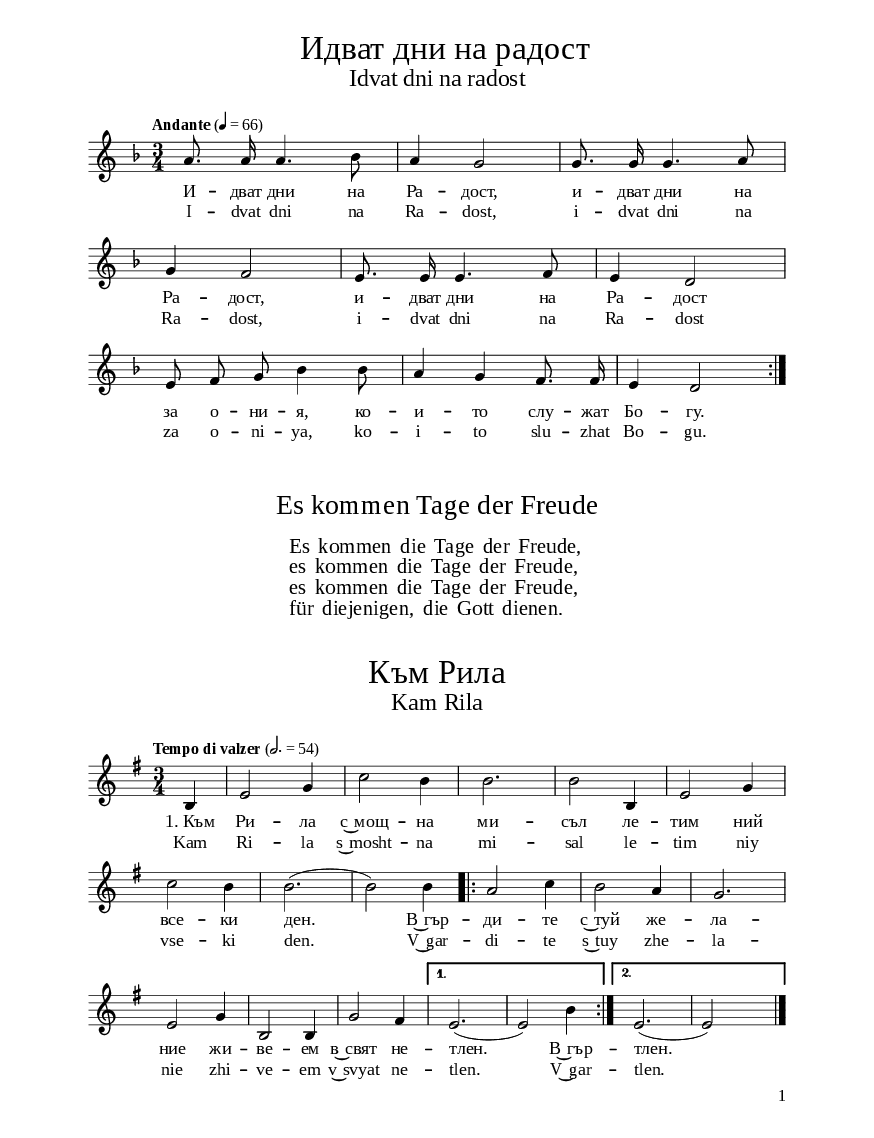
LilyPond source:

\version "2.24.0"

% include paper part and global functions
\include "include/globals.ily"

\bookpart {
  \label #'ref056_1
  \tocItem \markup "Идват дни на радост – Idvat dni na radost"
  \include "include/bookpart-paper.ily"
  \score {
    \include "include/score-layout.ily"

    \new Voice \absolute  {
      \clef treble
      \key d \minor
      \time 3/4
      \autoBeamOff
      \tempoFunc "Andante" 4 "66"
      \repeat volta 2 {

        a'8. a'16 a'4. bes'8 | a'4 g'2 | g'8. g'16 g'4. a'8 | \break
        g'4 f'2 | e'8. e'16 e'4. f'8 | e'4 d'2 | \break
        e'8 f'8 g'8 bes'4 bes'8 | a'4 g'4 f'8. f'16 | e'4 d'2 |
      }
    }

    \addlyrics {
      И -- дват дни на Ра -- дост, и -- дват дни на
      Ра -- дост, и -- дват дни на Ра -- дост
      за о -- ни -- я, ко -- и -- то слу -- жат Бо -- гу.
    }

    \addlyrics {
      I -- dvat dni na Ra -- dost, i -- dvat dni na
      Ra -- dost, i -- dvat dni na Ra -- dost
      za o -- ni -- ya, ko -- i -- to slu -- zhat Bo -- gu.
    }


    \header {
      title = \titleFunc "  Идват дни на радост" "Idvat dni na radost"
    }

    \midi{}

  } % score

  % include foreign translation(s) of the song
  \markup \empty-two
  \version "2.24.0"

\markup \fill-line { \fontsize #deTitleFontSize "Es kommen Tage der Freude" }
\markup \null
\markup \null

\markup \fontsize #deCoupletFontSize {
  \hspace #18
  \override #`(baseline-skip . ,deCoupletBaselineSkip)

  \column {
    \line { " " Es kommen die Tage der Freude, }

    \line { " " es kommen die Tage der Freude,}

    \line { " " es kommen die Tage der Freude,}

    \line { " " für diejenigen, die Gott dienen. }

  }

}


  \markup \empty-two

    \label #'ref056_2
  \tocItem \markup "Към Рила – Kam Rila"

  \include "include/bookpart-paper.ily"
  \score {
    \include "include/score-layout.ily"

    \new Voice \absolute  {
      \clef treble
      \key e \minor
      \time 3/4
      \tempoFunc "Tempo di valzer" 2. "54"
      \partial 4 b4 | e'2 g'4 | c''2 b'4 | b'2. | b'2 b4 | e'2 g'4 | \break
      c''2 b'4 | b'2. ( | b'2 ) b'4 |
      \repeat volta 2 {
        a'2 c''4 | b'2 a'4 | g'2. \break
        e'2 g'4 | b2 b4 | g'2 fis'4
      }
      \alternative {
        { e'2. ( | e'2 ) b'4 | }
        { e'2. ( | e'2 ) s4 \bar "|." }
      }
    }

    \addlyrics {
      "1. Към" Ри -- ла с~мощ -- на ми -- съл ле -- тим ний
      все -- ки ден. В~гър -- ди -- те с~туй же -- ла --
      ние жи -- ве -- ем в~свят не -- тлен. В~гър -- тлен.
    }

    \addlyrics {
      Kam Ri -- la s~mosht -- na mi -- sal le -- tim niy
      vse -- ki den. V~gar -- di -- te s~tuy zhe -- la --
      nie zhi -- ve -- em v~svyat ne -- tlen. V~gar -- tlen.
    }


    \header {
      title = \titleFunc "Към Рила" "Kam Rila"
    }

    \midi{}

  } % score

  \markup \fontsize #bgCoupletFontSize {
    \hspace #5
    \override #`(baseline-skip . ,bgCoupletBaselineSkip)
    \column {
     
      \line { 2. Отново ще се срещнем  }
      \line {   "   " при рилските очи. }
      \line {   "   " Тук нашата цигулка }
      \line {   "   " с нов тон ще зазвучи. }

      \line { " " }
      \line { 3. Душите ни  – цигулки }
      \line {   "   " ще леят красота, }
      \line {   "   " защото с тях ще свири  }
      \line {   "   " Доброто, Любовта. }

      \line { " " }
      \line { 4. Ще идем ний на Рила, }
      \line {   "   " ще видим Мусала, }
      \line {   "   " безкрайната Природа  }
      \line {   "   " и своя мил Баща. }
    }

    \hspace #5
    \override #`(baseline-skip . ,bgCoupletBaselineSkip)
    \column {
    
      \line { 2. Otnovo shte se sreshtnem  }
      \line {   "   " pri rilskite ochi. }
      \line {   "   " Tuk nashata tsigulka }
      \line {   "   " s nov ton shte zazvuchi. }

      \line { " " }
      \line { 3. Dushite ni  – tsigulki }
      \line {   "   " shte leyat krasota, }
      \line {   "   " zashtoto s tyah shte sviri  }
      \line {   "   " Dobroto, Lyubovta. }

      \line { " " }
      \line { 4. Shte idem niy na Rila, }
      \line {   "   " shte vidim Musala, }
      \line {   "   " bezkraynata Priroda  }
      \line {   "   " i svoya mil Bashta. }
    } %column
  } % markup

  \markup \empty-two

  \version "2.24.0"

\markup \fill-line { \fontsize #deTitleFontSize "Ins Rila fliegen wir" }
\markup \null
\markup \null
\markup \fontsize #deCoupletFontSize {
  \hspace #15
  \override #`(baseline-skip . ,deCoupletBaselineSkip)

  \column {


    \line { 1. Ins Rila fliegen wir  }
    \line {   "   " mit machtvollem Gedanken jeden Tag.  }
    \line {   "   " Mit diesem Wunsch in der Brust }
    \line {   "   " leben wir in einer unvergänglichen Welt. }

    \line { " " }
    \line { 2. Wieder werden wir uns  }
    \line {   "   " bei den Rila-Augen treffen. }
    \line {   "   " Hier wird unsere Violine }
    \line {   "   " in neuem Klang ertönen. }
    \line { " " }
    \line { 3. Unsere Seelen – Geigen  }
    \line {   "   " werden Schönheit ausgießen, }
    \line {   "   " denn mit ihnen wird spielen  }
    \line {   "   " das Gute, die Liebe. }

    \line { " " }
    \line { 4. Wir werden ins Rila gehen, }
    \line {   "   " wir werden Musala sehen, }
    \line {   "   " die unendliche Natur  }
    \line {   "   " und unseren lieben Vater. }


  }

}



} % bookpart
